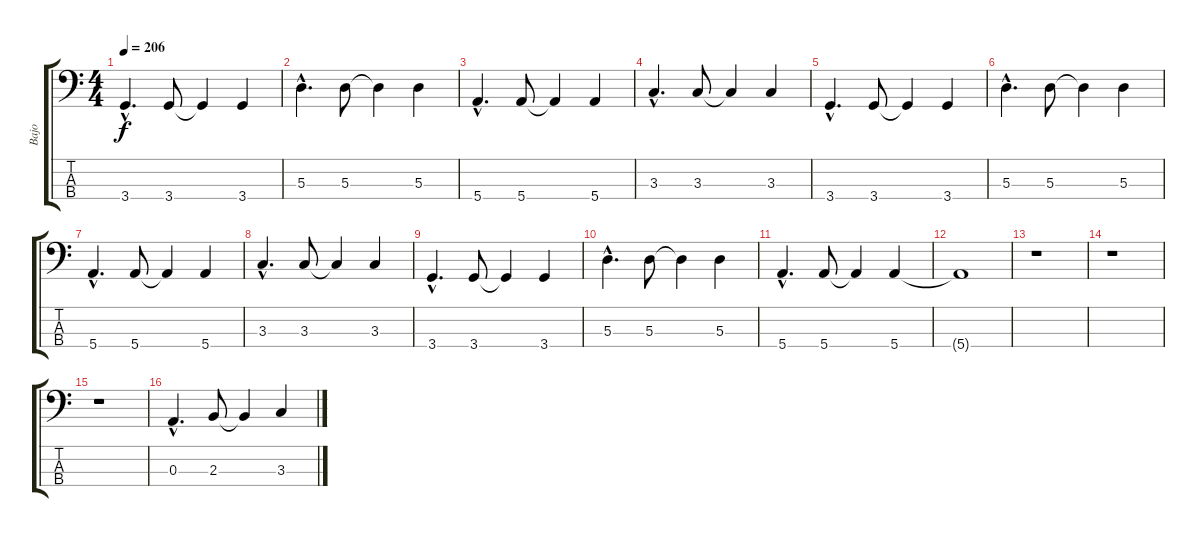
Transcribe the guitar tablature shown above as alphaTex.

\track ("Bajo" "Bajo") {instrument electricbassfinger}
\staff {score tabs}
\tuning (G2 D2 A1 E1) {hide}
\ts (4 4)
\tempo 206
\clef f4
\ks c
3.4{hac}.4{d dy f} 3.4.8 3.4{t}.4 3.4.4 |
5.3{hac}.4{d} 5.3.8 5.3{t}.4 5.3.4 |
5.4{hac}.4{d} 5.4.8 5.4{t}.4 5.4.4 |
3.3{hac}.4{d} 3.3.8 3.3{t}.4 3.3.4 |
3.4{hac}.4{d} 3.4.8 3.4{t}.4 3.4.4 |
5.3{hac}.4{d} 5.3.8 5.3{t}.4 5.3.4 |
5.4{hac}.4{d} 5.4.8 5.4{t}.4 5.4.4 |
3.3{hac}.4{d} 3.3.8 3.3{t}.4 3.3.4 |
3.4{hac}.4{d} 3.4.8 3.4{t}.4 3.4.4 |
5.3{hac}.4{d} 5.3.8 5.3{t}.4 5.3.4 |
5.4{hac}.4{d} 5.4.8 5.4{t}.4 5.4.4 |
5.4{t}.1 |
r.1 |
r.1 |
r.1 |
0.3{hac}.4{d} 2.3.8 2.3{t}.4 3.3.4
